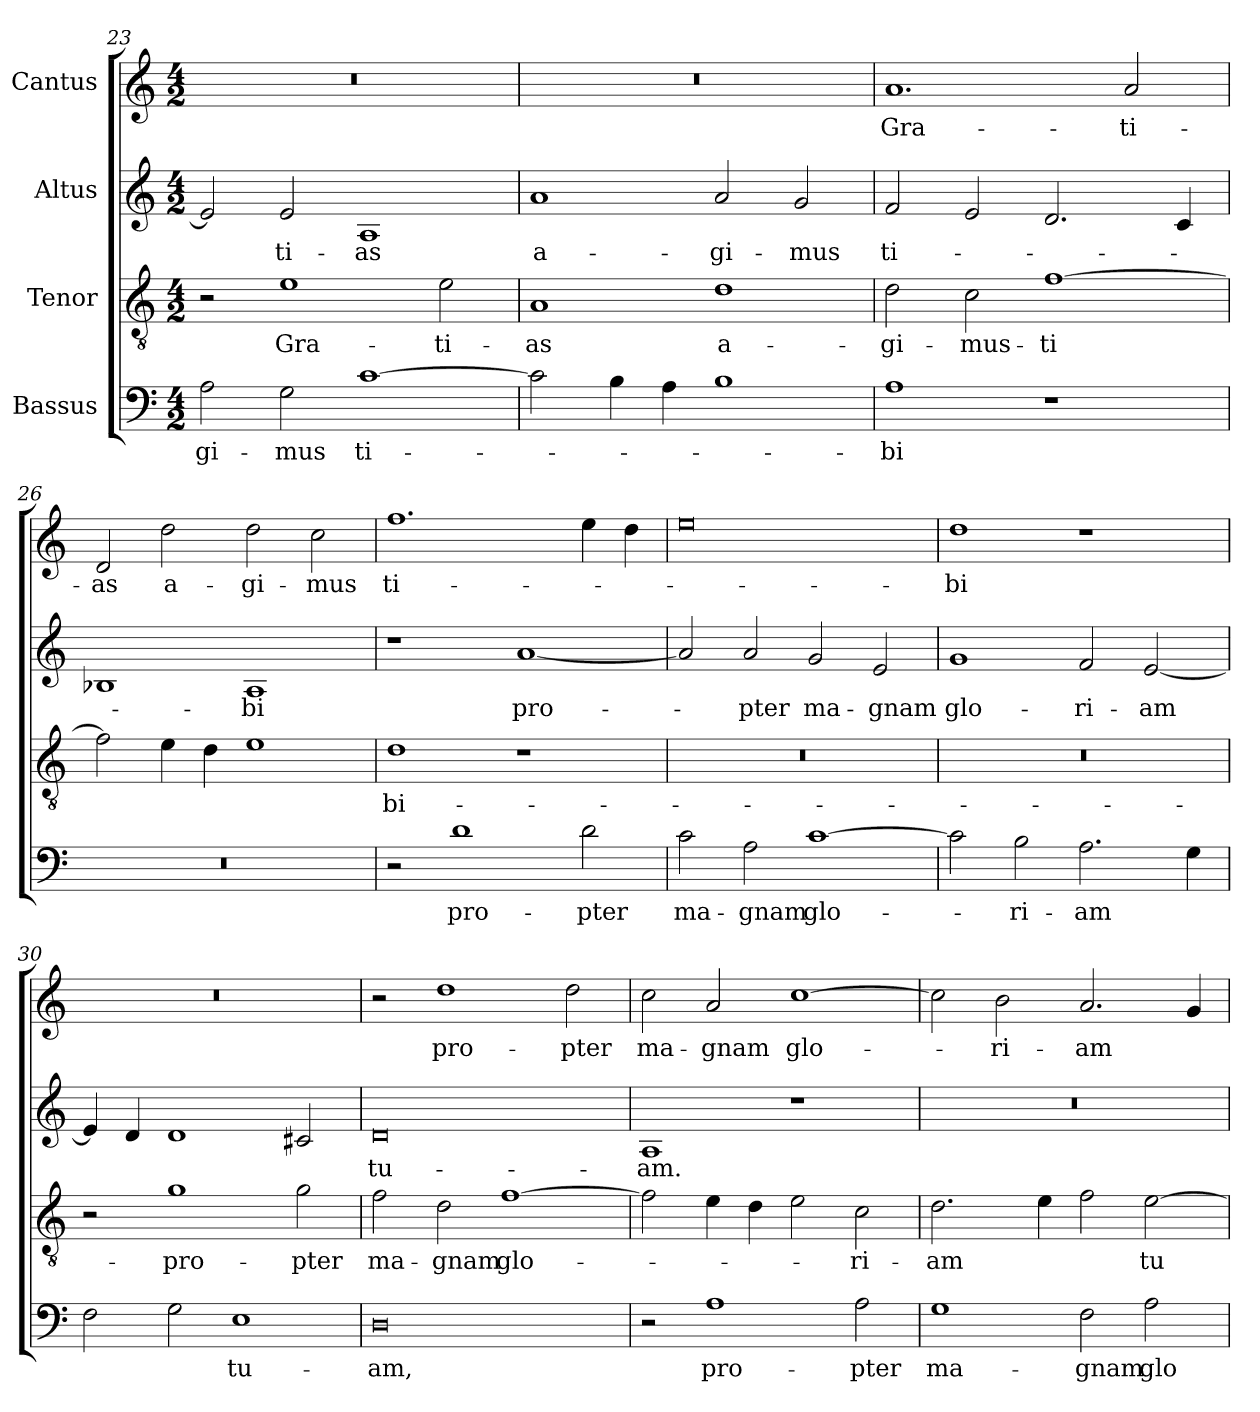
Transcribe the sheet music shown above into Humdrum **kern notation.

**kern	**text	**kern	**text	**kern	**text	**kern	**text
*part4	*part4	*part3	*part3	*part2	*part2	*part1	*part1
*staff4	*staff4	*staff3	*staff3	*staff2	*staff2	*staff1	*staff1
*I"Bassus	*	*I"Tenor	*	*I"Altus	*	*I"Cantus	*
*clefF4	*	*clefGv2	*	*clefG2	*	*clefG2	*
*k[]	*	*k[]	*	*k[]	*	*k[]	*
*M4/2	*	*M4/2	*	*M4/2	*	*M4/2	*
=23	=23	=23	=23	=23	=23	=23	=23
2A\	-gi-	2r	.	2e/]	.	0r	.
2G\	-mus	1e\	Gra-	2e/	-ti-	.	.
[1c\	ti-	.	.	1A/	-as	.	.
.	.	2e\	-ti-	.	.	.	.
=24	=24	=24	=24	=24	=24	=24	=24
2c\]	.	1A/	-as	1a/	a-	0r	.
4B\	.	.	.	.	.	.	.
4A\	.	.	.	.	.	.	.
1B\	.	1d\	a-	2a/	-gi-	.	.
.	.	.	.	2g/	-mus	.	.
=25	=25	=25	=25	=25	=25	=25	=25
1A\	-bi	2d\	-gi-	2f/	ti-	1.a/	Gra-
.	.	2c\	-mus-	2e/	.	.	.
1r	.	[1f\	-ti	2.d/	.	.	.
.	.	.	.	.	.	2a/	-ti-
.	.	.	.	4c/	.	.	.
=26	=26	=26	=26	=26	=26	=26	=26
0r	.	2f\]	.	1B-X/	.	2d/	-as
.	.	4e\	.	.	.	2dd\	a-
.	.	4d\	.	.	.	.	.
.	.	1e\	.	1A/	-bi	2dd\	-gi-
.	.	.	.	.	.	2cc\	-mus
=27	=27	=27	=27	=27	=27	=27	=27
2r	.	1d\	bi-	1r	.	1.ff\	ti-
1d\	pro-	.	.	.	.	.	.
.	.	1r	.	[1a/	pro-	.	.
2d\	-pter	.	.	.	.	4ee\	.
.	.	.	.	.	.	4dd\	.
=28	=28	=28	=28	=28	=28	=28	=28
2c\	ma-	0r	.	2a/]	.	0ee\	.
2A\	-gnam	.	.	2a/	-pter	.	.
[1c\	glo-	.	.	2g/	ma-	.	.
.	.	.	.	2e/	-gnam	.	.
=29	=29	=29	=29	=29	=29	=29	=29
2c\]	.	0r	.	1g/	glo-	1dd\	-bi
2B\	-ri-	.	.	.	.	.	.
2.A\	-am	.	.	2f/	-ri-	1r	.
.	.	.	.	[2e/	-am	.	.
4G\	.	.	.	.	.	.	.
=30	=30	=30	=30	=30	=30	=30	=30
2F\	.	2r	.	4e/]	.	0r	.
.	.	.	.	4d/	.	.	.
2G\	.	1g\	pro-	1d/	.	.	.
1E\	tu-	.	.	.	.	.	.
.	.	2g\	-pter	2c#X/	.	.	.
=31	=31	=31	=31	=31	=31	=31	=31
0D\	-am,	2f\	ma-	0d/	tu-	2r	.
.	.	2d\	-gnam	.	.	1dd\	pro-
.	.	[1f\	glo-	.	.	.	.
.	.	.	.	.	.	2dd\	-pter
=32	=32	=32	=32	=32	=32	=32	=32
2r	.	2f\]	.	1A/	-am.	2cc\	ma-
1A\	pro-	4e\	.	.	.	2a/	-gnam
.	.	4d\	.	.	.	.	.
.	.	2e\	.	1r	.	[1cc\	glo-
2A\	-pter	2c\	-ri-	.	.	.	.
=33	=33	=33	=33	=33	=33	=33	=33
1G\	ma-	2.d\	-am	0r	.	2cc\]	.
.	.	.	.	.	.	2b\	-ri-
.	.	4e\	.	.	.	.	.
2F\	-gnam	2f\	.	.	.	2.a/	-am
2A\	glo-	[2e\	tu-	.	.	.	.
.	.	.	.	.	.	4g/	.
=	=	=	=	=	=	=	=
*-	*-	*-	*-	*-	*-	*-	*-
